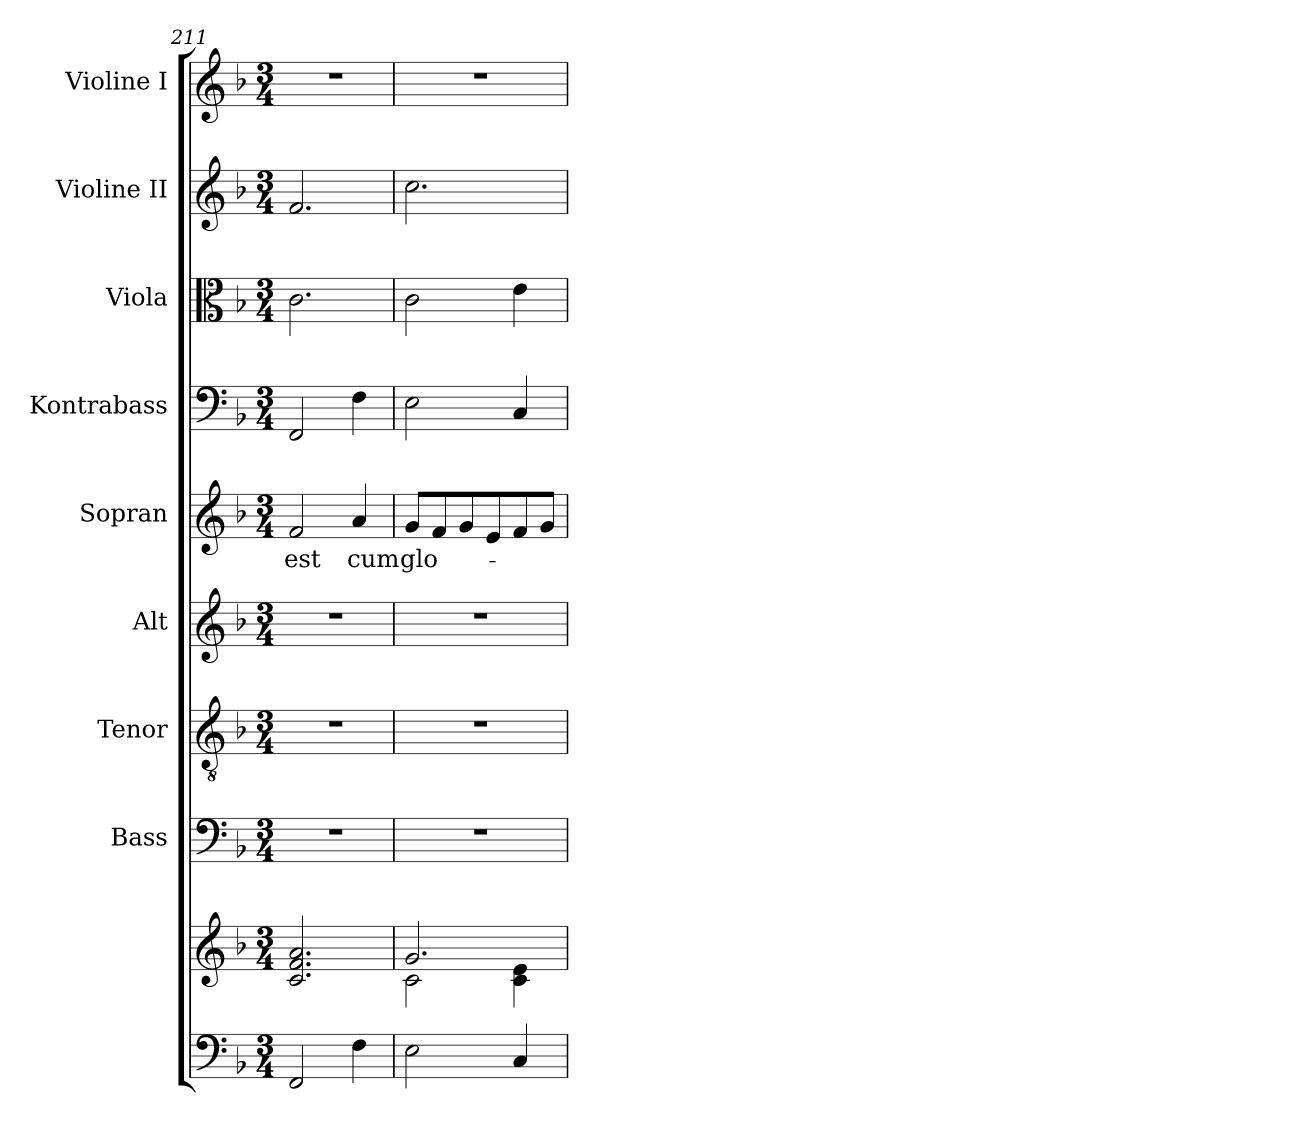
**kern	**kern	**kern	**kern	**kern	**kern	**text	**kern	**kern	**kern	**kern
*part9	*part9	*part8	*part7	*part6	*part5	*part5	*part4	*part3	*part2	*part1
*staff10	*staff9	*staff8	*staff7	*staff6	*staff5	*staff5	*staff4	*staff3	*staff2	*staff1
*	*	*I"Bass	*I"Tenor	*I"Alt	*I"Sopran	*	*I"Kontrabass	*I"Viola	*I"Violine II	*I"Violine I
*	*	*I'B.	*I'T.	*I'A.	*I'S.	*	*I'Kb.	*I'Vla.	*I'Vl. II	*I'Vl. I
*clefF4	*clefG2	*clefF4	*clefGv2	*clefG2	*clefG2	*	*clefF4	*clefC3	*clefG2	*clefG2
*	*	*	*	*	*	*	*ITrd7c12	*	*	*
*k[b-]	*k[b-]	*k[b-]	*k[b-]	*k[b-]	*k[b-]	*	*k[b-]	*k[b-]	*k[b-]	*k[b-]
*F:	*F:	*F:	*F:	*F:	*F:	*	*F:	*F:	*F:	*F:
*M3/4	*M3/4	*M3/4	*M3/4	*M3/4	*M3/4	*	*M3/4	*M3/4	*M3/4	*M3/4
=211	=211	=211	=211	=211	=211	=211	=211	=211	=211	=211
!	!	!	!	!	!	!LO:LY:b	!	!	!	!
2FF/	2.c/ 2.f/ 2.a/	2.r	2.r	2.r	2f/	est	2FFF/	2.c\	2.f/	2.r
!	!	!	!	!	!	!LO:LY:b	!	!	!	!
4F\	.	.	.	.	4a/	cum	4FF\	.	.	.
!!LO:PB:g=z
=212	=212	=212	=212	=212	=212	=212	=212	=212	=212	=212
*	*^	*	*	*	*	*	*	*	*	*
!	!	!	!	!	!	!	!LO:LY:b	!	!	!	!
2E\	2.g/	2c\	2.r	2.r	2.r	8g/L	glo-	2EE\	2c\	2.cc\	2.r
.	.	.	.	.	.	8f/	.	.	.	.	.
.	.	.	.	.	.	8g/	.	.	.	.	.
.	.	.	.	.	.	8e/	.	.	.	.	.
4C/	.	4c\ 4e\	.	.	.	8f/	.	4CC/	4e\	.	.
.	.	.	.	.	.	8g/J	.	.	.	.	.
*	*v	*v	*	*	*	*	*	*	*	*	*
=	=	=	=	=	=	=	=	=	=	=
*-	*-	*-	*-	*-	*-	*-	*-	*-	*-	*-
